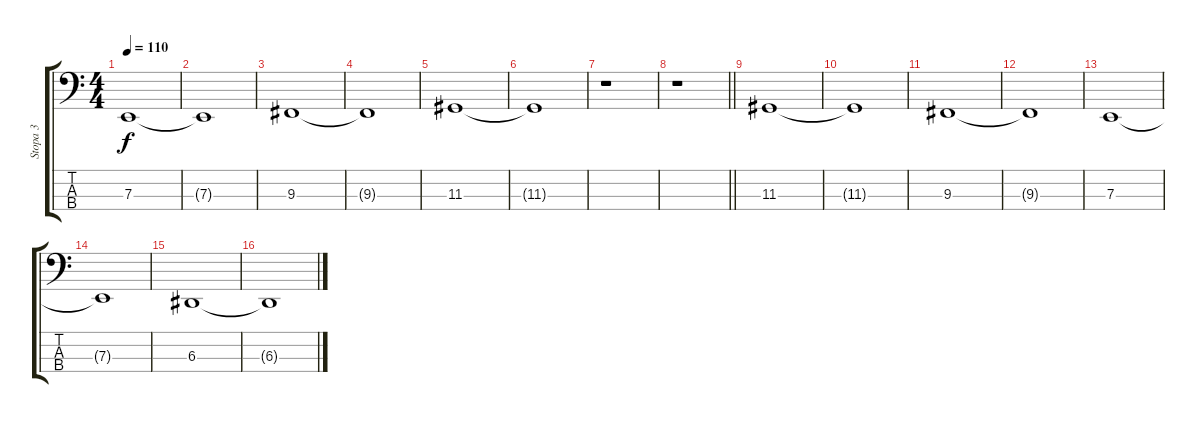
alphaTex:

\track ("Stopa 3" "Stopa 3") {instrument synthstrings1}
\staff {score tabs}
\tuning (G2 D2 A1 E1) {hide}
\ts (4 4)
\tempo 110
\clef f4
\ks c
7.3.1{dy f} |
7.3{t}.1 |
9.3.1 |
9.3{t}.1 |
11.3.1 |
11.3{t}.1 |
r.1 |
\barLineRight lightlight
r.1 |
\section ("" "")
11.3.1 |
11.3{t}.1 |
9.3.1 |
9.3{t}.1 |
7.3.1 |
7.3{t}.1 |
6.3.1 |
6.3{t}.1
